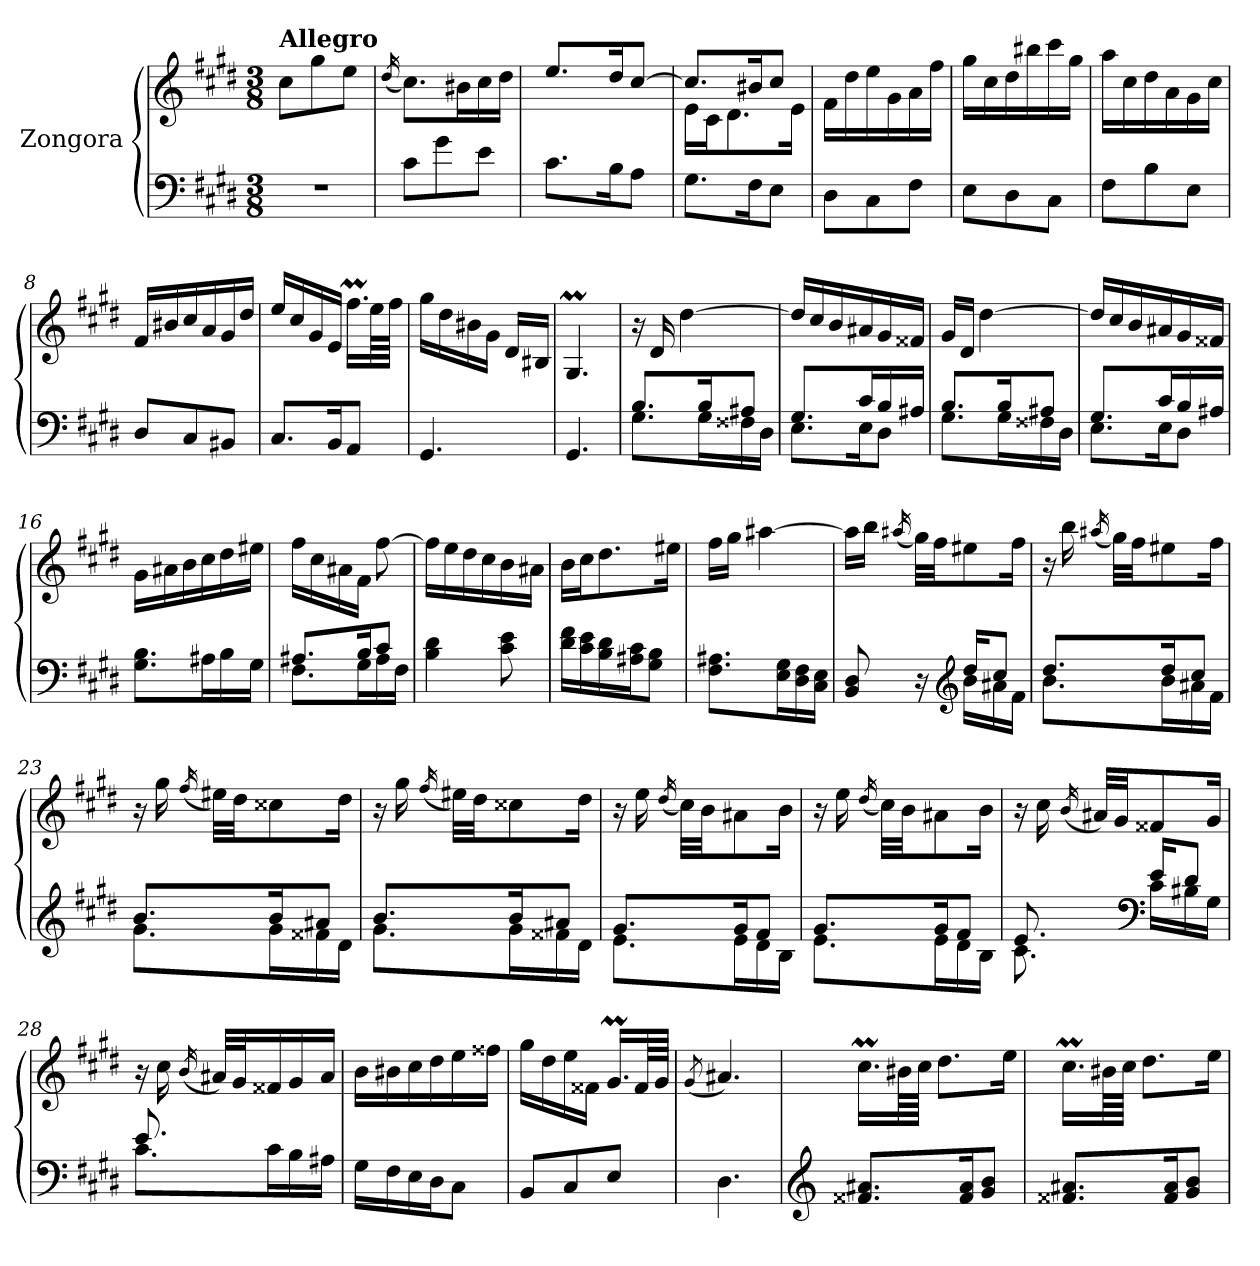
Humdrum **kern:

**kern	**kern
*part1	*part1
*staff2	*staff1
*I"Zongora	*
*clefF4	*clefG2
*k[f#c#g#d#]	*k[f#c#g#d#]
*E:	*E:
*M3/8	*M3/8
=1	=1
!	!LO:TX:a:B:t=Allegro
4.r	8cc#\L
.	8gg#\
.	8ee\J
=2	=2
.	(<16qdd#/
8c#\L	8.cc#\L)
8g#\	.
.	16b#X\L
8e\J	16cc#\
.	16dd#\JJ
=3	=3
*	*^
8.c#\L	8.ee/L	16ee\LLyy
.	.	16cc#\J
.	.	8.g#\
16B\K	16dd#/K	.
8A\J	[8cc#/J	.
.	.	16f#\Jk
=4	=4	=4
8.G#\L	8.cc#/L]	16e\LL
.	.	16c#\J
.	.	8.d#\
16F#\K	16b#X/K	.
8E\J	8cc#/J	.
.	.	16e\Jk
*	*v	*v
=5	=5
8D#\L	16f#\LL
.	16dd#\
8C#\	16ee\
.	16g#\
8F#\J	16a\
.	16ff#\JJ
!!LO:LB:g=z
=6	=6
8E\L	16gg#\LL
.	16cc#\
8D#\	16dd#\
.	16bb#X\
8C#\J	16ccc#\
.	16gg#\JJ
=7	=7
8F#\L	16aa\LL
.	16cc#\
8B\	16dd#\
.	16a\
8E\J	16g#\
.	16cc#\JJ
=8	=8
8D#/L	16f#/LL
.	16b#X/
8C#/	16cc#/
.	16a/
8BB#X/J	16g#/
.	16dd#/JJ
=9	=9
8.C#/L	16ee/LL
.	16cc#/
.	16g#/
16BB/K	16e/JJ
8AA/J	16.ff#M\LL
.	64ee\LL
.	64ff#\JJJJ
=10	=10
4.GG#/	16gg#\LL
.	16dd#\
.	16b#X\
.	16g#\JJ
.	16d#/LL
.	16B#X/JJ
!!LO:LB:g=z
=11	=11
4.GG#/	4.G#m/
=12	=12
*^	*
8.B/L	8.G#\L	16r
.	.	16d#/
.	.	[4dd#\
16B/K	16G#\L	.
8A#X/J	16F##X\	.
.	16D#\JJ	.
=13	=13	=13
8.G#/L	8.E\L	16dd#/LL]
.	.	16cc#/
.	.	16b/
16c#/L	16E\K	16a#X/
16B/	8D#\J	16g#/
16A#X/JJ	.	16f##X/JJ
=14	=14	=14
8.B/L	8.G#\L	16g#/LL
.	.	16d#/JJ
.	.	[4dd#\
16B/K	16G#\L	.
8A#X/J	16F##X\	.
.	16D#\JJ	.
=15	=15	=15
8.G#/L	8.E\L	16dd#/LL]
.	.	16cc#/
.	.	16b/
16c#/L	16E\K	16a#X/
16B/	8D#\J	16g#/
16A#X/JJ	.	16f##X/JJ
*v	*v	*
!!LO:LB:g=z
=16	=16
8.G#\ 8.B\L	16g#\LL
.	16a#X\
.	16b\
16A#X\L	16cc#\
16B\	16dd#\
16G#\JJ	16ee#X\JJ
=17	=17
*^	*
8.A#X/L	8.F#\L	16ff#\LL
.	.	16cc#\
.	.	16a#X\
16B/K	16G#\L	16f#\JJ
8c#/J	16A#\	[8ff#\
.	16F#\JJ	.
*v	*v	*
=18	=18
4B\ 4d#\	16ff#\LL]
.	16ee\
.	16dd#\
.	16cc#\
8c#\ 8e\	16b\
.	16a#X\JJ
=19	=19
16d#\ 16f#\LL	16b\LL
16c#\ 16e\	16cc#\J
16B\ 16d#\	8.dd#\
16A#X\ 16c#\J	.
8G#\ 8B\J	.
.	16ee#X\Jk
=20	=20
8.F#\ 8.A#X\L	16ff#\LL
.	16gg#\JJ
.	[4aa#X\
16E\ 16G#\L	.
16D#\ 16F#\	.
16C#\ 16E\JJ	.
!!LO:LB:g=z
=21	=21
*^	*
8BB/ 8D#/	8ryy	16aa#\LL]
.	.	16bb\JJ
.	.	(<16qaa#X/
16r	16ryy	32gg#\LLL)
.	.	32ff#\JJ
*clefG2	*	*
16dd#/KL	16b\LL	8ee#X\
8cc#/J	16a#X\	.
.	16f#\JJ	16ff#\Jk
=22	=22	=22
8.dd#/L	8.b\L	16r
.	.	16bb\
.	.	(<16qaa#X/
.	.	32gg#\LLL)
.	.	32ff#\JJ
16dd#/K	16b\L	8ee#X\
8cc#/J	16a#X\	.
.	16f#\JJ	16ff#\Jk
=23	=23	=23
8.b/L	8.g#\L	16r
.	.	16gg#\
.	.	(<16qff#/
.	.	32ee#X\LLL)
.	.	32dd#\JJ
16b/K	16g#\L	8cc##X\
8a#X/J	16f##X\	.
.	16d#\JJ	16dd#\Jk
=24	=24	=24
8.b/L	8.g#\L	16r
.	.	16gg#\
.	.	(<16qff#/
.	.	32ee#X\LLL)
.	.	32dd#\JJ
16b/K	16g#\L	8cc##X\
8a#X/J	16f##X\	.
.	16d#\JJ	16dd#\Jk
=25	=25	=25
8.g#/L	8.e\L	16r
.	.	16ee\
.	.	(<16qdd#/
.	.	32cc#\LLL)
.	.	32b\JJ
16g#/K	16e\L	8a#X\
8f#/J	16d#\	.
.	16B\JJ	16b\Jk
!!LO:PB:g=z
=26	=26	=26
8.g#/L	8.e\L	16r
.	.	16ee\
.	.	(<16qdd#/
.	.	32cc#\LLL)
.	.	32b\JJ
16g#/K	16e\L	8a#X\
8f#/J	16d#\	.
.	16B\JJ	16b\Jk
=27	=27	=27
8.e/	8.c#\	16r
.	.	16cc#\
.	.	(<16qb/
.	.	32a#X/LLL)
.	.	32g#/JJ
*clefF4	*	*
16e/KL	16c#\LL	8f##X/
8d#/J	16B#X\	.
.	16G#\JJ	16g#/Jk
=28	=28	=28
8.e/	8.c#\L	16r
.	.	16cc#\
.	.	(<16qb/
.	.	32a#X/LLL)
.	.	32g#/J
16ryy	16c#\L	16f##X/
16ryy	16B\	16g#/
16ryy	16A#X\JJ	16a#/JJ
*v	*v	*
=29	=29
16G#\LL	16b\LL
16F#\	16b#X\
16E\	16cc#\
16D#\J	16dd#\
8C#\J	16ee\
.	16ff##X\JJ
=30	=30
8BB/L	16gg#\LL
.	16dd#\
8C#/	16ee\
.	16f##X\JJ
8E/J	16.g#m/LL
.	64f##/LL
.	64g#/JJJJ
!!LO:LB:g=z
=31	=31
.	(<8qg#/
4.D#\	4.a#X/)
=32	=32
*clefG2	*
8.f##X/ 8.a#X/L	16.cc#M\LL
.	64b#X\LL
.	64cc#\JJJJ
.	8.dd#\L
16f##/ 16a#/K	.
8g#/ 8b/J	.
.	16ee\Jk
=33	=33
8.f##X/ 8.a#X/L	16.cc#M\LL
.	64b#X\LL
.	64cc#\JJJJ
.	8.dd#\L
16f##/ 16a#/K	.
8g#/ 8b/J	.
.	16ee\Jk
=	=
*-	*-
